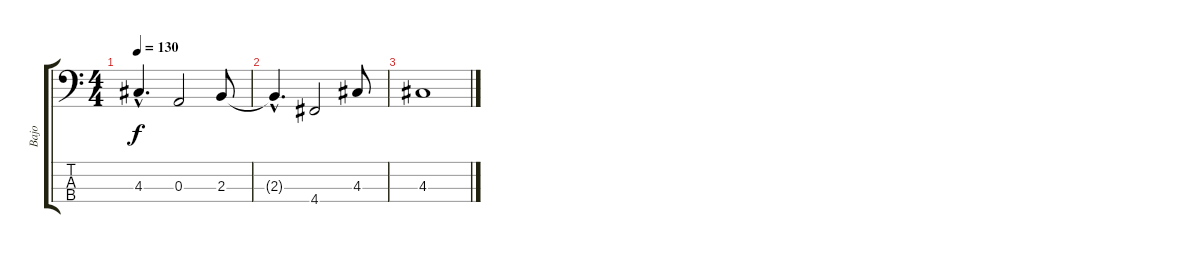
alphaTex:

\track ("Bajo" "Bajo") {instrument electricbassfinger}
\staff {score tabs}
\tuning (G2 D2 A1 D1) {hide}
\ts (4 4)
\tempo 130
\clef f4
\ks c
4.3{hac}.4{d dy f} 0.3.2 2.3.8 |
2.3{hac t}.4{d} 4.4.2 4.3.8 |
4.3.1
